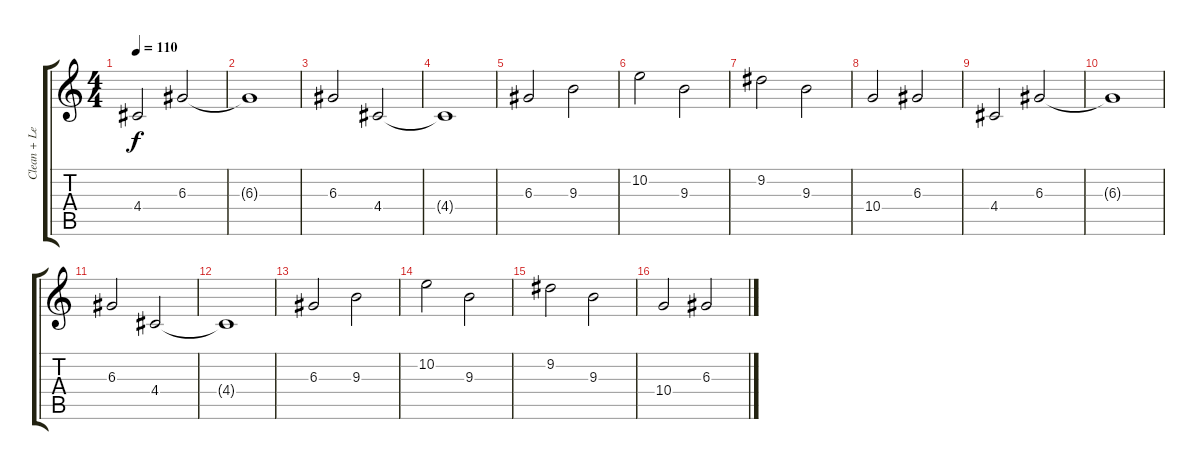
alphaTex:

\track ("Clean + Lead" "Clean + Le") {instrument distortionguitar}
\staff {score tabs}
\tuning (B3 Gb3 D3 A2 E2 B1) {hide}
\ts (4 4)
\tempo 110
\clef g2
\ks c
4.4.2{dy f} 6.3.2 |
6.3{t}.1 |
6.3.2 4.4.2 |
4.4{t}.1 |
6.3.2 9.3.2 |
10.2.2 9.3.2 |
9.2.2 9.3.2 |
10.4.2 6.3.2 |
4.4.2 6.3.2 |
6.3{t}.1 |
6.3.2 4.4.2 |
4.4{t}.1 |
6.3.2 9.3.2 |
10.2.2 9.3.2 |
9.2.2 9.3.2 |
10.4.2 6.3.2
